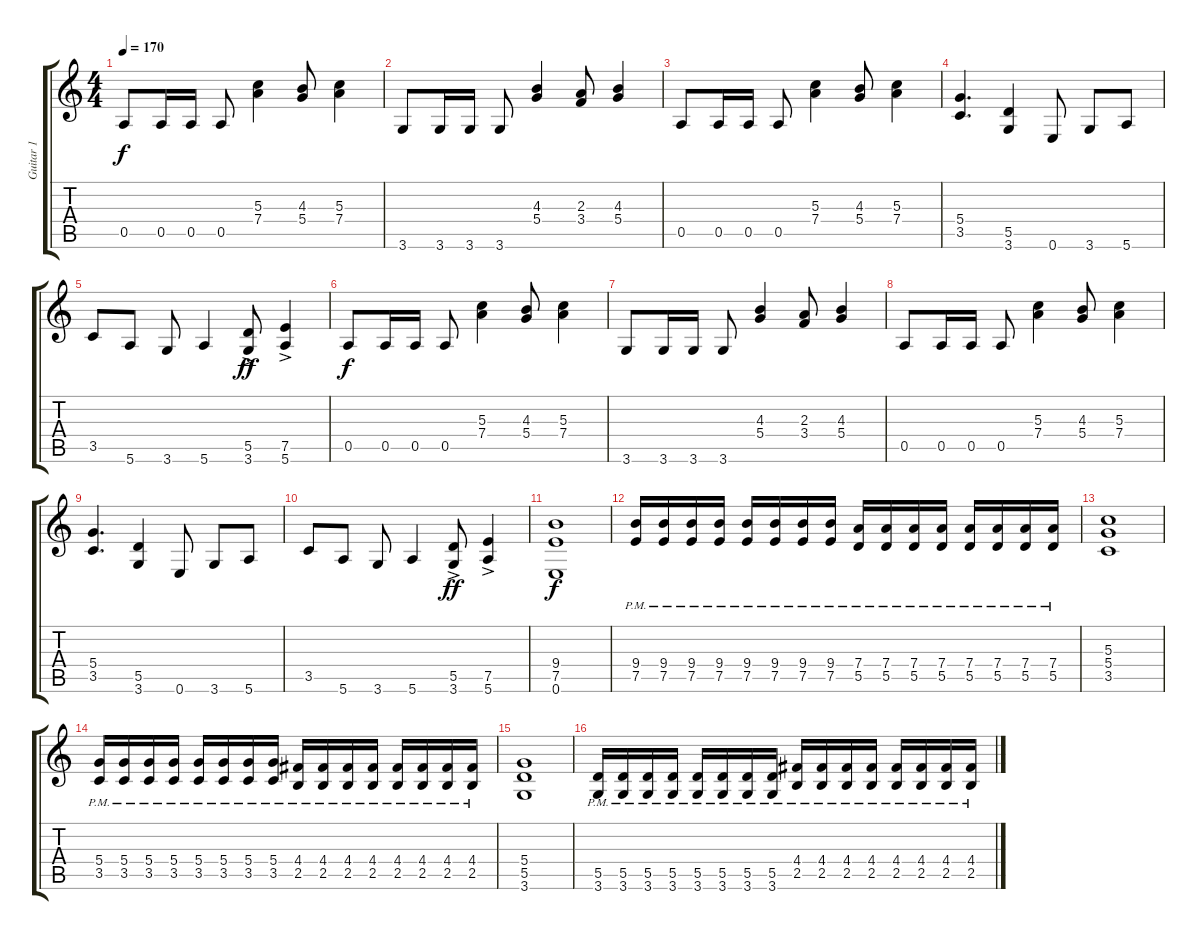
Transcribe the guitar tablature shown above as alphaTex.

\track ("Guitar 1" "Guitar 1") {instrument overdrivenguitar}
\staff {score tabs}
\tuning (E4 B3 G3 D3 A2 E2) {hide}
\ts (4 4)
\tempo 170
\clef g2
\ks c
0.5.8{dy f} 0.5.16 0.5.16 0.5.8 (5.3 7.4).4 (4.3 5.4).8 (5.3 7.4).4 |
3.6.8 3.6.16 3.6.16 3.6.8 (4.3 5.4).4 (2.3 3.4).8 (4.3 5.4).4 |
0.5.8 0.5.16 0.5.16 0.5.8 (5.3 7.4).4 (4.3 5.4).8 (5.3 7.4).4 |
(5.4 3.5).4{d} (5.5 3.6).4 0.6.8 3.6.8 5.6.8 |
3.5.8 5.6.8 3.6.8 5.6.4 (5.5{ac} 3.6{ac}).8{dy ff} (7.5{ac} 5.6{ac}).4 |
0.5.8{dy f} 0.5.16 0.5.16 0.5.8 (5.3 7.4).4 (4.3 5.4).8 (5.3 7.4).4 |
3.6.8 3.6.16 3.6.16 3.6.8 (4.3 5.4).4 (2.3 3.4).8 (4.3 5.4).4 |
0.5.8 0.5.16 0.5.16 0.5.8 (5.3 7.4).4 (4.3 5.4).8 (5.3 7.4).4 |
(5.4 3.5).4{d} (5.5 3.6).4 0.6.8 3.6.8 5.6.8 |
3.5.8 5.6.8 3.6.8 5.6.4 (5.5{ac} 3.6{ac}).8{dy ff} (7.5{ac} 5.6{ac}).4 |
(9.4 7.5 0.6).1{dy f} |
(9.4{pm} 7.5{pm}).16 (9.4{pm} 7.5{pm}).16 (9.4{pm} 7.5{pm}).16 (9.4{pm} 7.5{pm}).16 (9.4{pm} 7.5{pm}).16 (9.4{pm} 7.5{pm}).16 (9.4{pm} 7.5{pm}).16 (9.4{pm} 7.5{pm}).16 (7.4{pm} 5.5{pm}).16 (7.4{pm} 5.5{pm}).16 (7.4{pm} 5.5{pm}).16 (7.4{pm} 5.5{pm}).16 (7.4{pm} 5.5{pm}).16 (7.4{pm} 5.5{pm}).16 (7.4{pm} 5.5{pm}).16 (7.4{pm} 5.5{pm}).16 |
(5.3 5.4 3.5).1 |
(5.4{pm} 3.5{pm}).16 (5.4{pm} 3.5{pm}).16 (5.4{pm} 3.5{pm}).16 (5.4{pm} 3.5{pm}).16 (5.4{pm} 3.5{pm}).16 (5.4{pm} 3.5{pm}).16 (5.4{pm} 3.5{pm}).16 (5.4{pm} 3.5{pm}).16 (4.4{pm} 2.5{pm}).16 (4.4{pm} 2.5{pm}).16 (4.4{pm} 2.5{pm}).16 (4.4{pm} 2.5{pm}).16 (4.4{pm} 2.5{pm}).16 (4.4{pm} 2.5{pm}).16 (4.4{pm} 2.5{pm}).16 (4.4{pm} 2.5{pm}).16 |
(5.4 5.5 3.6).1 |
(5.5{pm} 3.6{pm}).16 (5.5{pm} 3.6{pm}).16 (5.5{pm} 3.6{pm}).16 (5.5{pm} 3.6{pm}).16 (5.5{pm} 3.6{pm}).16 (5.5{pm} 3.6{pm}).16 (5.5{pm} 3.6{pm}).16 (5.5{pm} 3.6{pm}).16 (4.4{pm} 2.5{pm}).16 (4.4{pm} 2.5{pm}).16 (4.4{pm} 2.5{pm}).16 (4.4{pm} 2.5{pm}).16 (4.4{pm} 2.5{pm}).16 (4.4{pm} 2.5{pm}).16 (4.4{pm} 2.5{pm}).16 (4.4{pm} 2.5{pm}).16
